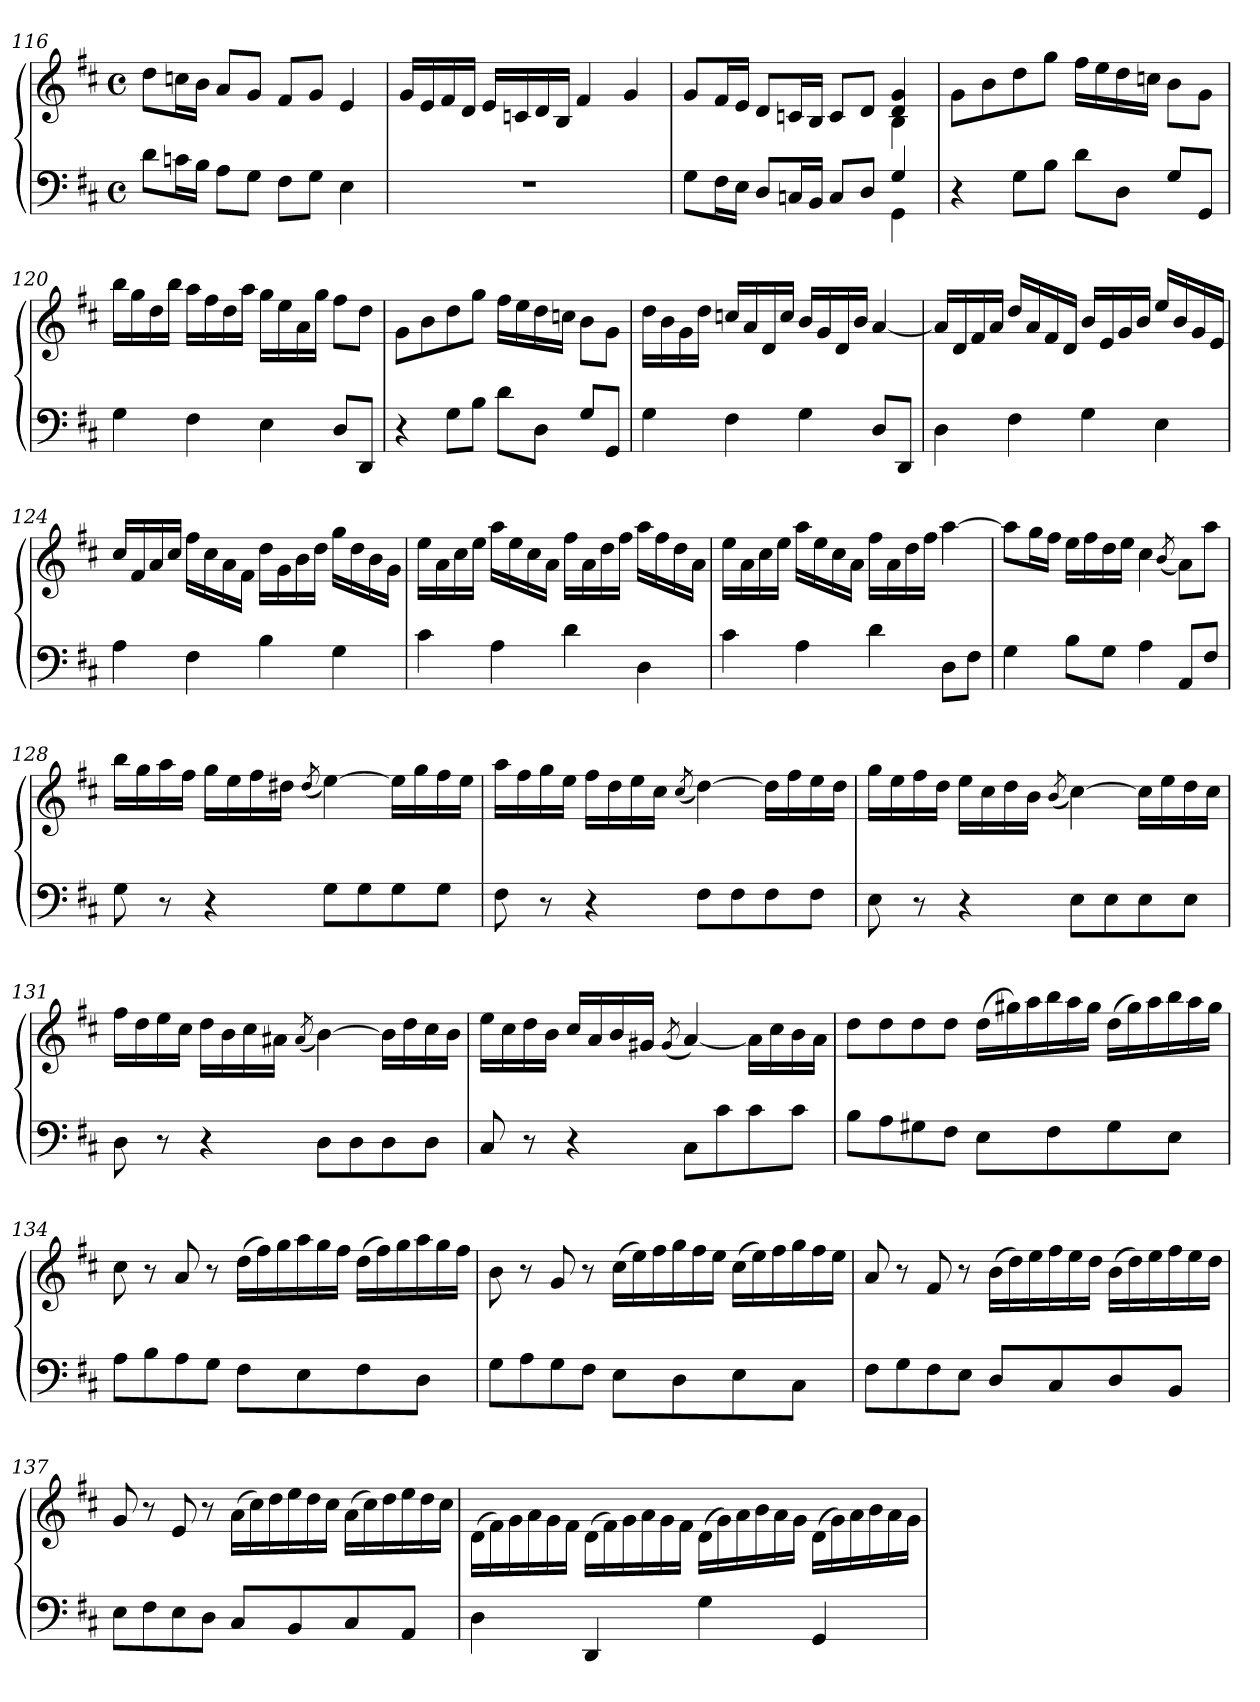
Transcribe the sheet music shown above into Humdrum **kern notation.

**kern	**kern
*part1	*part1
*staff2	*staff1
*clefF4	*clefG2
*k[f#c#]	*k[f#c#]
*M4/4	*M4/4
*met(c)	*met(c)
=116	=116
8d\L	8dd\L
16cn\L	16ccn\L
16B\JJ	16b\JJ
8A\L	8a/L
8G\J	8g/J
8F#\L	8f#/L
8G\J	8g/J
4E\	4e/
!!LO:LB:g=z
=117	=117
1r	16g/LL
.	16e/
.	16f#/
.	16d/JJ
.	16e/LL
.	16cn/
.	16d/
.	16B/JJ
.	4f#/
.	4g/
=118	=118
*^	*^
8G\L	2ryy	8g/L	2ryy
16F#\L	.	16f#/L	.
16E\JJ	.	16e/JJ	.
8D/L	.	8d/L	.
16Cn/L	.	16cn/L	.
16BB/JJ	.	16B/JJ	.
8C/L	4ryy	8c/L	4ryy
8D/J	.	8d/J	.
4G/	4GG\	4d/ 4g/	4B\
=119	=119	=119	=119
!	!	!LO:TX:a:t=Cornet	!
!LO:TX:a:t=Cromhorne	!	!	!
*v	*v	*	*
*	*v	*v
4r	8g\L
.	8b\
8G\L	8dd\
8B\J	8gg\J
8d\L	16ff#\LL
.	16ee\
8D\J	16dd\
.	16ccn\JJ
8G/L	8b\L
8GG/J	8g\J
=120	=120
4G\	16bb\LL
.	16gg\
.	16dd\
.	16bb\JJ
4F#\	16aa\LL
.	16ff#\
.	16dd\
.	16aa\JJ
4E\	16gg\LL
.	16ee\
.	16a\
.	16gg\JJ
8D/L	8ff#\L
8DD/J	8dd\J
!!LO:LB:g=z
=121	=121
4r	8g\L
.	8b\
8G\L	8dd\
8B\J	8gg\J
8d\L	16ff#\LL
.	16ee\
8D\J	16dd\
.	16ccn\JJ
8G/L	8b\L
8GG/J	8g\J
=122	=122
4G\	16dd\LL
.	16b\
.	16g\
.	16dd\JJ
4F#\	16ccn/LL
.	16a/
.	16d/
.	16cc/JJ
4G\	16b/LL
.	16g/
.	16d/
.	16b/JJ
8D/L	[4a/
8DD/J	.
=123	=123
4D\	16a/LL]
.	16d/
.	16f#/
.	16a/JJ
4F#\	16dd/LL
.	16a/
.	16f#/
.	16d/JJ
4G\	16b/LL
.	16e/
.	16g/
.	16b/JJ
4E\	16ee/LL
.	16b/
.	16g/
.	16e/JJ
=124	=124
4A\	16cc#/LL
.	16f#/
.	16a/
.	16cc#/JJ
4F#\	16ff#\LL
.	16cc#\
.	16a\
.	16f#\JJ
4B\	16dd\LL
.	16g\
.	16b\
.	16dd\JJ
4G\	16gg\LL
.	16dd\
.	16b\
.	16g\JJ
!!LO:LB:g=z
=125	=125
4c#\	16ee\LL
.	16a\
.	16cc#\
.	16ee\JJ
4A\	16aa\LL
.	16ee\
.	16cc#\
.	16a\JJ
4d\	16ff#\LL
.	16a\
.	16dd\
.	16ff#\JJ
4D\	16aa\LL
.	16ff#\
.	16dd\
.	16a\JJ
=126	=126
4c#\	16ee\LL
.	16a\
.	16cc#\
.	16ee\JJ
4A\	16aa\LL
.	16ee\
.	16cc#\
.	16a\JJ
4d\	16ff#\LL
.	16a\
.	16dd\
.	16ff#\JJ
8D\L	[4aa\
8F#\J	.
=127	=127
4G\	8aa\L]
.	16gg\L
.	16ff#\JJ
8B\L	16ee\LL
.	16ff#\
8G\J	16dd\
.	16ee\JJ
4A\	4cc#\
.	(8qb/
8AA/L	8a\L)
8F#/J	8aa\J
=128	=128
8G\	16bb\LL
.	16gg\
8r	16aa\
.	16ff#\JJ
4r	16gg\LL
.	16ee\
.	16ff#\
.	16dd#X\JJ
.	(8qdd#/
8G\L	[4ee\)
8G\	.
8G\	16ee\LL]
.	16gg\
8G\J	16ff#\
.	16ee\JJ
!!LO:LB:g=z
=129	=129
8F#\	16aa\LL
.	16ff#\
8r	16gg\
.	16ee\JJ
4r	16ff#\LL
.	16dd\
.	16ee\
.	16cc#\JJ
.	(8qcc#/
8F#\L	[4dd\)
8F#\	.
8F#\	16dd\LL]
.	16ff#\
8F#\J	16ee\
.	16dd\JJ
=130	=130
8E\	16gg\LL
.	16ee\
8r	16ff#\
.	16dd\JJ
4r	16ee\LL
.	16cc#\
.	16dd\
.	16b\JJ
.	(8qb/
8E\L	[4cc#\)
8E\	.
8E\	16cc#\LL]
.	16ee\
8E\J	16dd\
.	16cc#\JJ
=131	=131
8D\	16ff#\LL
.	16dd\
8r	16ee\
.	16cc#\JJ
4r	16dd\LL
.	16b\
.	16cc#\
.	16a#X\JJ
.	(8qa#/
8D\L	[4b\)
8D\	.
8D\	16b\LL]
.	16dd\
8D\J	16cc#\
.	16b\JJ
!!LO:LB:g=z
=132	=132
8C#/	16ee\LL
.	16cc#\
8r	16dd\
.	16b\JJ
4r	16cc#/LL
.	16a/
.	16b/
.	16g#X/JJ
.	(8qg#/
8C#\L	[4a/)
8c#\	.
8c#\	16a\LL]
.	16cc#\
8c#\J	16b\
.	16a\JJ
=133	=133
8B\L	8dd\L
8A\	8dd\
8G#X\	8dd\
8F#\J	8dd\J
*	*Xtuplet
8E\L	(24dd\LL
.	24gg#X\)
.	24aa\
8F#\	24bb\
.	24aa\
.	24gg#\JJ
8G#\	(24dd\LL
.	24gg#\)
.	24aa\
8E\J	24bb\
.	24aa\
.	24gg#\JJ
=134	=134
8A\L	8cc#\
8B\	8r
8A\	8a/
8G\J	8r
8F#\L	(24dd\LL
.	24ff#\)
.	24gg\
8E\	24aa\
.	24gg\
.	24ff#\JJ
8F#\	(24dd\LL
.	24ff#\)
.	24gg\
8D\J	24aa\
.	24gg\
.	24ff#\JJ
!!LO:PB:g=z
=135	=135
8G\L	8b\
8A\	8r
8G\	8g/
8F#\J	8r
8E\L	(24cc#\LL
.	24ee\)
.	24ff#\
8D\	24gg\
.	24ff#\
.	24ee\JJ
8E\	(24cc#\LL
.	24ee\)
.	24ff#\
8C#\J	24gg\
.	24ff#\
.	24ee\JJ
=136	=136
8F#\L	8a/
8G\	8r
8F#\	8f#/
8E\J	8r
8D/L	(24b\LL
.	24dd\)
.	24ee\
8C#/	24ff#\
.	24ee\
.	24dd\JJ
8D/	(24b\LL
.	24dd\)
.	24ee\
8BB/J	24ff#\
.	24ee\
.	24dd\JJ
=137	=137
8E\L	8g/
8F#\	8r
8E\	8e/
8D\J	8r
8C#/L	(24a\LL
.	24cc#\)
.	24dd\
8BB/	24ee\
.	24dd\
.	24cc#\JJ
8C#/	(24a\LL
.	24cc#\)
.	24dd\
8AA/J	24ee\
.	24dd\
.	24cc#\JJ
!!LO:LB:g=z
=138	=138
4D\	(24d\LL
.	24f#\)
.	24g\
.	24a\
.	24g\
.	24f#\JJ
4DD/	(24d\LL
.	24f#\)
.	24g\
.	24a\
.	24g\
.	24f#\JJ
4G\	(24d\LL
.	24g\)
.	24a\
.	24b\
.	24a\
.	24g\JJ
4GG/	(24d\LL
.	24g\)
.	24a\
.	24b\
.	24a\
.	24g\JJ
=	=
*-	*-
